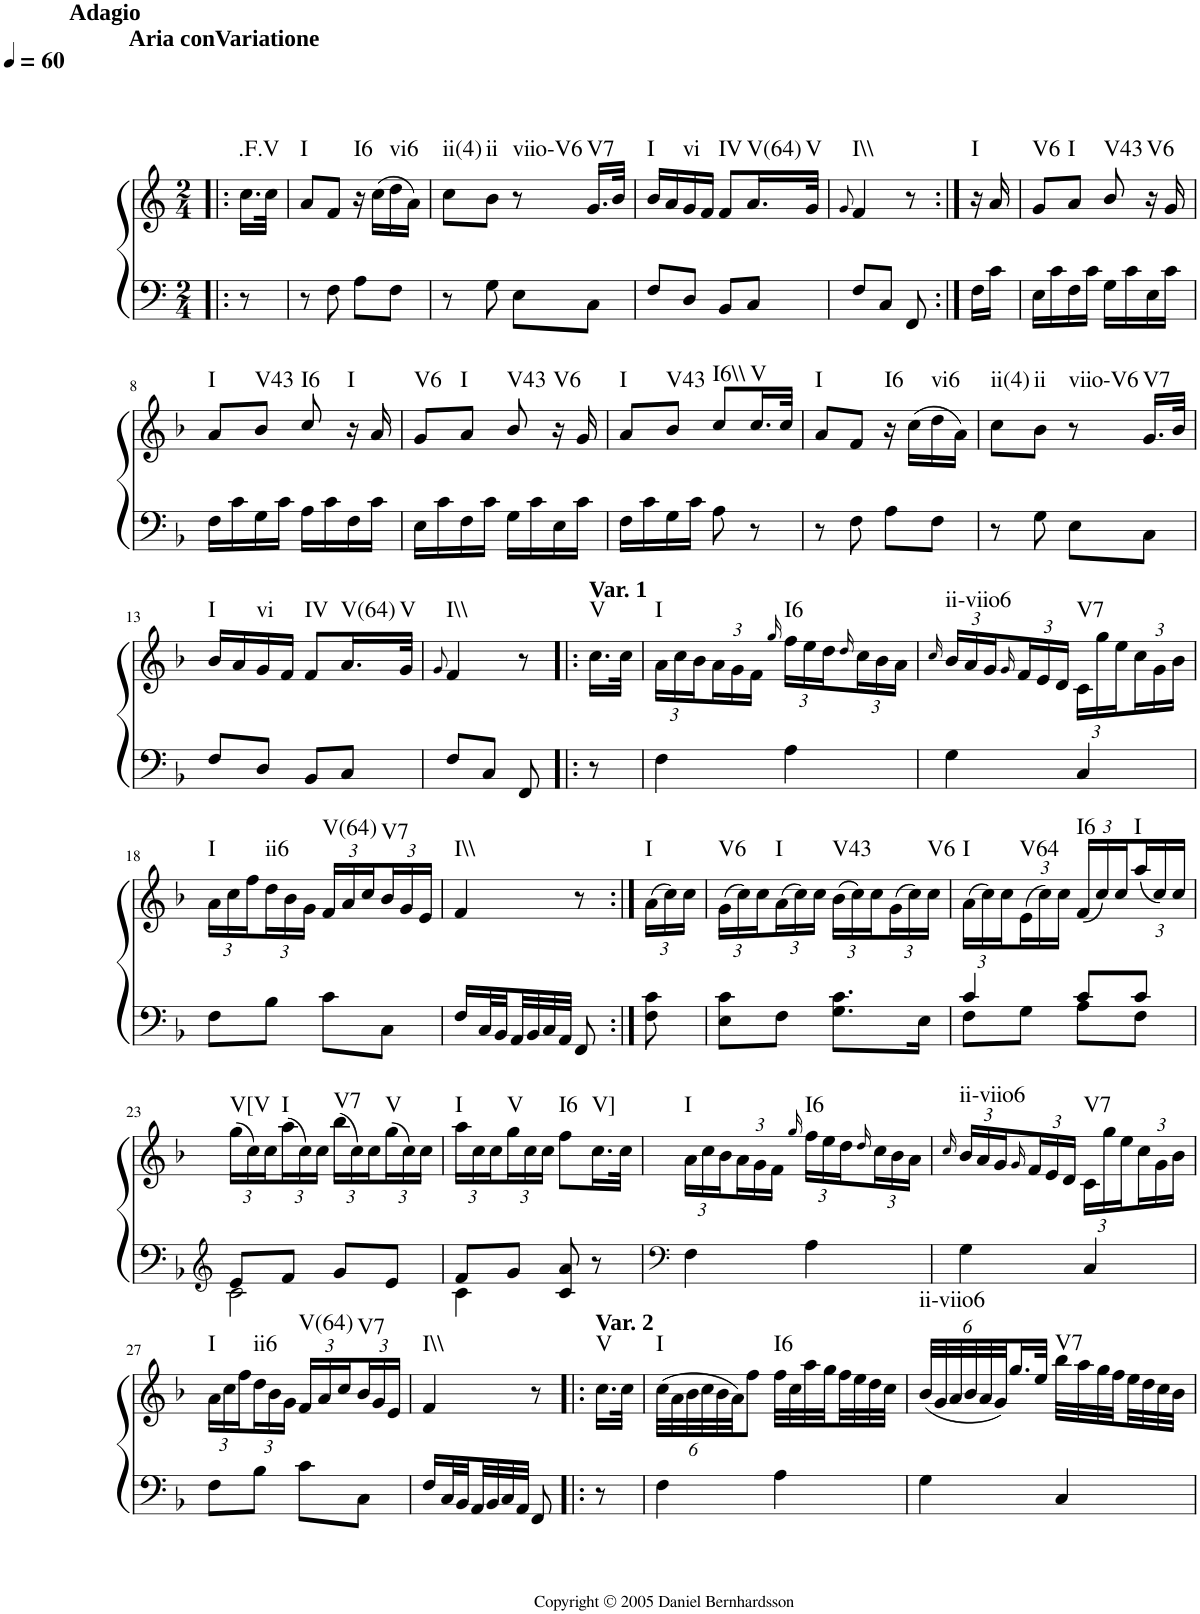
**kern	**kern	**harte
*part1	*part1	*part1
*staff2	*staff1	*
*I"Piano	*	*
*I'Pno.	*	*
*clefF4	*clefG2	*
*k[b-]	*k[b-]	*
*F:	*F:	*
*M2/4	*M2/4	*
*MM60	*MM60	*
=1!|:	=1!|:	=1!|:
!	!LO:TX:a:B:t=Aria conVariatione	!
!	!LO:TX:a:B:t=Adagio	!LO:H:kt=.F.V
8r	16.cc\LL	N
.	32cc\JJk	.
=2	=2	=2
!	!	!LO:H:kt=I
8r	8a/L	N
8F\	8f/J	.
!	!	!LO:H:kt=I6
8A\L	16r	N
.	(16cc\LL	.
!	!	!LO:H:kt=vi6
8F\J	16dd\	N
.	16a\JJ)	.
=3	=3	=3
!	!	!LO:H:kt=ii(4)
8r	8cc\L	N
!	!	!LO:H:kt=ii
8G\	8b-\J	N
!	!	!LO:H:kt=viio-V6
8E\L	8r	N
!	!	!LO:H:kt=V7
8C\J	16.g/LL	N
.	32b-/JJk	.
=4	=4	=4
!	!	!LO:H:kt=I
8F/L	16b-/LL	N
.	16a/	.
!	!	!LO:H:kt=vi
8D/J	16g/	N
.	16f/JJ	.
!	!	!LO:H:kt=IV
8BB-/L	8f/L	N
!	!	!LO:H:kt=V(64)
8C/J	16.a/L	N
!	!	!LO:H:kt=V
.	32g/JJk	N
=5	=5	=5
.	8qg/	.
!	!	!LO:H:kt=I\\
8F/L	4f/	N
8C/J	.	.
8FF/	8r	.
=6:|!	=6:|!	=6:|!
!	!	!LO:H:kt=I
16F\LL	16r	N
16c\JJ	16a/	.
=7	=7	=7
!	!	!LO:H:kt=V6
16E\LL	8g/L	N
16c\	.	.
!	!	!LO:H:kt=I
16F\	8a/J	N
16c\JJ	.	.
!	!	!LO:H:kt=V43
16G\LL	8b-/	N
16c\	.	.
!	!	!LO:H:kt=V6
16E\	16r	N
16c\JJ	16g/	.
!!LO:LB:g=z
=8	=8	=8
!	!	!LO:H:kt=I
16F\LL	8a/L	N
16c\	.	.
!	!	!LO:H:kt=V43
16G\	8b-/J	N
16c\JJ	.	.
!	!	!LO:H:kt=I6
16A\LL	8cc/	N
16c\	.	.
!	!	!LO:H:kt=I
16F\	16r	N
16c\JJ	16a/	.
=9	=9	=9
!	!	!LO:H:kt=V6
16E\LL	8g/L	N
16c\	.	.
!	!	!LO:H:kt=I
16F\	8a/J	N
16c\JJ	.	.
!	!	!LO:H:kt=V43
16G\LL	8b-/	N
16c\	.	.
!	!	!LO:H:kt=V6
16E\	16r	N
16c\JJ	16g/	.
=10	=10	=10
!	!	!LO:H:kt=I
16F\LL	8a/L	N
16c\	.	.
!	!	!LO:H:kt=V43
16G\	8b-/J	N
16c\JJ	.	.
!	!	!LO:H:kt=I6\\
8A\	8cc/L	N
!	!	!LO:H:kt=V
8r	16.cc/L	N
.	32cc/JJk	.
=11	=11	=11
!	!	!LO:H:kt=I
8r	8a/L	N
8F\	8f/J	.
!	!	!LO:H:kt=I6
8A\L	16r	N
.	(16cc\LL	.
!	!	!LO:H:kt=vi6
8F\J	16dd\	N
.	16a\JJ)	.
=12	=12	=12
!	!	!LO:H:kt=ii(4)
8r	8cc\L	N
!	!	!LO:H:kt=ii
8G\	8b-\J	N
!	!	!LO:H:kt=viio-V6
8E\L	8r	N
!	!	!LO:H:kt=V7
8C\J	16.g/LL	N
.	32b-/JJk	.
!!LO:LB:g=z
=13	=13	=13
!	!	!LO:H:kt=I
8F/L	16b-/LL	N
.	16a/	.
!	!	!LO:H:kt=vi
8D/J	16g/	N
.	16f/JJ	.
!	!	!LO:H:kt=IV
8BB-/L	8f/L	N
!	!	!LO:H:kt=V(64)
8C/J	16.a/L	N
!	!	!LO:H:kt=V
.	32g/JJk	N
=14	=14	=14
.	8qg/	.
!	!	!LO:H:kt=I\\
8F/L	4f/	N
8C/J	.	.
8FF/	8r	.
=15!|:	=15!|:	=15!|:
!	!LO:TX:a:B:t=Var. 1	!LO:H:kt=V
8r	16.cc\LL	N
.	32cc\JJk	.
=16	=16	=16
*	*Xbrackettup	*
!	!	!LO:H:kt=I
4F\	24a\LL	N
.	24cc\	.
.	24b-\	.
.	24a\	.
.	24g\	.
.	24f\JJ	.
.	16qgg/	.
!	!	!LO:H:kt=I6
4A\	24ff\LL	N
.	24ee\	.
.	24dd\	.
.	16qdd/	.
.	24cc\	.
.	24b-\	.
.	24a\JJ	.
=17	=17	=17
.	16qcc/	.
!	!	!LO:H:kt=ii-viio6
4G\	24b-/LL	N
.	24a/	.
.	24g/	.
.	16qg/	.
.	24f/	.
.	24e/	.
.	24d/JJ	.
!	!	!LO:H:kt=V7
4C/	24c\LL	N
.	24gg\	.
.	24ee\	.
.	24cc\	.
.	24g\	.
.	24b-\JJ	.
!!LO:LB:g=z
=18	=18	=18
!	!	!LO:H:kt=I
8F\L	24a\LL	N
.	24cc\	.
.	24ff\	.
!	!	!LO:H:kt=ii6
8B-\J	24dd\	N
.	24b-\	.
.	24g\JJ	.
!	!	!LO:H:kt=V(64)
8c\L	24f/LL	N
.	24a/	.
.	24cc/	.
!	!	!LO:H:kt=V7
8C\J	24b-/	N
.	24g/	.
.	24e/JJ	.
=19	=19	=19
!	!	!LO:H:kt=I\\
16F/LL	4f/	N
32C/L	.	.
32BB-/	.	.
32AA/	.	.
32BB-/	.	.
32C/	.	.
32AA/JJJ	.	.
8FF/	8r	.
=20:|!	=20:|!	=20:|!
!	!	!LO:H:kt=I
8F\ 8c\	(24a\LL	N
.	24cc\)	.
.	24cc\JJ	.
=21	=21	=21
!	!	!LO:H:kt=V6
8E\ 8c\L	(24g\LL	N
.	24cc\)	.
.	24cc\	.
!	!	!LO:H:kt=I
8F\J	(24a\	N
.	24cc\)	.
.	24cc\JJ	.
!	!	!LO:H:kt=V43
8.G\ 8.c\L	(24b-\LL	N
.	24cc\)	.
.	24cc\	.
.	(24g\	.
.	24cc\)	.
16E\Jk	.	.
!	!	!LO:H:kt=V6
.	24cc\JJ	N
=22	=22	=22
*^	*	*
!	!	!	!LO:H:kt=I
4c/	8F\L	(24a\LL	N
.	.	24cc\)	.
.	.	24cc\	.
!	!	!	!LO:H:kt=V64
.	8G\J	(24e\	N
.	.	24cc\)	.
.	.	24cc\JJ	.
!	!	!	!LO:H:kt=I6
8c/L	8A\L	(24f/LL	N
.	.	24cc/)	.
.	.	24cc/	.
!	!	!	!LO:H:kt=I
8c/J	8F\J	(24aa/	N
.	.	24cc/)	.
.	.	24cc/JJ	.
!!LO:LB:g=z
=23	=23	=23	=23
*clefG2	*	*	*
!	!	!	!LO:H:kt=V[V
8e/L	2c\	(24gg\LL	N
.	.	24cc\)	.
.	.	24cc\	.
!	!	!	!LO:H:kt=I
8f/J	.	(24aa\	N
.	.	24cc\)	.
.	.	24cc\JJ	.
!	!	!	!LO:H:kt=V7
8g/L	.	(24bb-\LL	N
.	.	24cc\)	.
.	.	24cc\	.
!	!	!	!LO:H:kt=V
8e/J	.	(24gg\	N
.	.	24cc\)	.
.	.	24cc\JJ	.
=24	=24	=24	=24
!	!	!	!LO:H:kt=I
8f/L	4c\	24aa\LL	N
.	.	24cc\	.
.	.	24cc\	.
!	!	!	!LO:H:kt=V
8g/J	.	24gg\	N
.	.	24cc\	.
.	.	24cc\JJ	.
!	!	!	!LO:H:kt=I6
8c/ 8a/	4ryy	8ff\L	N
!	!	!	!LO:H:kt=V]
8r	.	16.cc\L	N
.	.	32cc\JJk	.
*v	*v	*	*
=25	=25	=25
*clefF4	*	*
!	!	!LO:H:kt=I
4F\	24a\LL	N
.	24cc\	.
.	24b-\	.
.	24a\	.
.	24g\	.
.	24f\JJ	.
.	16qgg/	.
!	!	!LO:H:kt=I6
4A\	24ff\LL	N
.	24ee\	.
.	24dd\	.
.	16qdd/	.
.	24cc\	.
.	24b-\	.
.	24a\JJ	.
=26	=26	=26
.	16qcc/	.
!	!	!LO:H:kt=ii-viio6
4G\	24b-/LL	N
.	24a/	.
.	24g/	.
.	16qg/	.
.	24f/	.
.	24e/	.
.	24d/JJ	.
!	!	!LO:H:kt=V7
4C/	24c\LL	N
.	24gg\	.
.	24ee\	.
.	24cc\	.
.	24g\	.
.	24b-\JJ	.
!!LO:LB:g=z
=27	=27	=27
!	!	!LO:H:kt=I
8F\L	24a\LL	N
.	24cc\	.
.	24ff\	.
!	!	!LO:H:kt=ii6
8B-\J	24dd\	N
.	24b-\	.
.	24g\JJ	.
!	!	!LO:H:kt=V(64)
8c\L	24f/LL	N
.	24a/	.
.	24cc/	.
!	!	!LO:H:kt=V7
8C\J	24b-/	N
.	24g/	.
.	24e/JJ	.
=28	=28	=28
!	!	!LO:H:kt=I\\
16F/LL	4f/	N
32C/L	.	.
32BB-/	.	.
32AA/	.	.
32BB-/	.	.
32C/	.	.
32AA/JJJ	.	.
8FF/	8r	.
=29!|:	=29!|:	=29!|:
!	!LO:TX:a:B:t=Var. 2	!LO:H:kt=V
8r	16.cc\LL	N
.	32cc\JJk	.
=30	=30	=30
!	!	!LO:H:kt=I
4F\	(48cc\LLL	N
.	48a\	.
.	48b-\	.
.	48cc\	.
.	48b-\	.
.	48a\JJ)	.
.	8ff\J	.
!	!	!LO:H:kt=I6
4A\	32ff\LLL	N
.	32cc\	.
.	32aa\	.
.	32gg\	.
.	32ff\	.
.	32ee\	.
.	32dd\	.
.	32cc\JJJ	.
=31	=31	=31
!	!	!LO:H:kt=ii-viio6
4G\	(48b-/LLL	N
.	48g/	.
.	48a/	.
.	48b-/	.
.	48a/	.
.	48g/J)	.
.	16.gg/	.
.	32ee/JJk	.
!	!	!LO:H:kt=V7
4C/	32bb-\LLL	N
.	32aa\	.
.	32gg\	.
.	32ff\	.
.	32ee\	.
.	32dd\	.
.	32cc\	.
.	32b-\JJJ	.
=	=	=
*-	*-	*-
